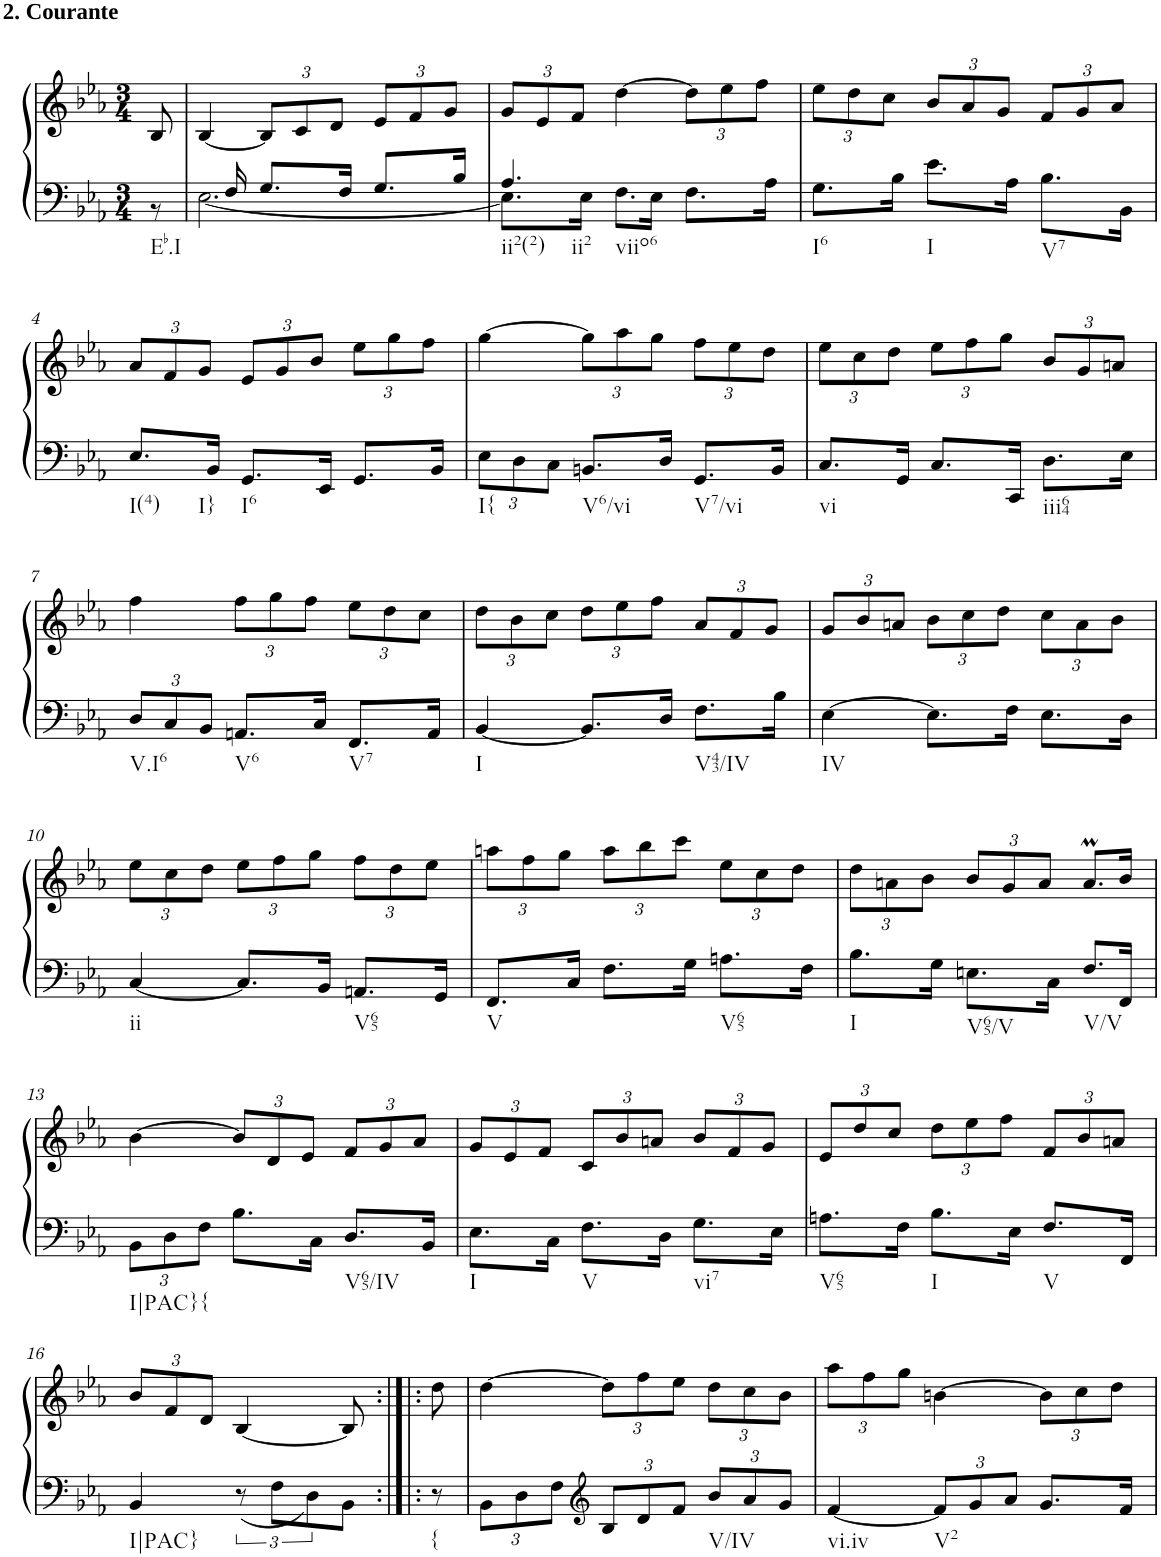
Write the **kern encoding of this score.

**kern	**kern
*part1	*part1
*staff2	*staff1
*I"Klavier linke Hand	*
*clefF4	*clefG2
*k[b-e-a-]	*k[b-e-a-]
*M3/4	*M3/4
=	=
*^	*
!	!	!LO:TX:a:B:t=2. Courante
!LO:TX:b:t=Eb.I	!	!
8ryy	8r	8B-/
=1	=1	=1
8.ryy	[2.E-\	[4B-/
16F/	.	.
*	*	*Xbrackettup
8.G/L	.	12B-/L]
.	.	12c/
.	.	12d/J
16F/Jk	.	.
8.G/L	.	12e-/L
.	.	12f/
.	.	12g/J
16B-/Jk	.	.
=2	=2	=2
!LO:TX:b:t=ii2(2)	!	!
!LO:TX:b:t=ii2	!	!
!LO:TX:b:t=viio6	!	!
4.A-/	8.E-\L]	12g/L
.	.	12e-/
.	.	12f/J
.	16E-\Jk	.
.	8.F\L	[4dd\
8ryy	.	.
.	16E-\Jk	.
8ryy	8.F\L	12dd\L]
.	.	12ee-\
8ryy	.	.
.	.	12ff\J
.	16A-\Jk	.
=3	=3	=3
!LO:TX:b:t=I6	!	!
!LO:TX:b:t=I	!	!
!LO:TX:b:t=V7	!	!
2.ryy	8.G\L	12ee-\L
.	.	12dd\
.	.	12cc\J
.	16B-\Jk	.
.	8.e-\L	12b-/L
.	.	12a-/
.	.	12g/J
.	16A-\Jk	.
.	8.B-\L	12f/L
.	.	12g/
.	.	12a-/J
.	16BB-\Jk	.
!!LO:LB:g=z
=4	=4	=4
!LO:TX:b:t=I(4)	!	!
!LO:TX:b:t=I}	!	!
*v	*v	*
8.E-/L	12a-/L
.	12f/
.	12g/J
16BB-/Jk	.
!LO:TX:b:t=I6	!
8.GG/L	12e-/L
.	12g/
.	12b-/J
16EE-/Jk	.
8.GG/L	12ee-\L
.	12gg\
.	12ff\J
16BB-/Jk	.
=5	=5
*Xbrackettup	*
!LO:TX:b:t=I{	!
12E-\L	[4gg\
12D\	.
12C\J	.
!LO:TX:b:t=V6/vi	!
8.BBn/L	12gg\L]
.	12aa-\
.	12gg\J
16D/Jk	.
!LO:TX:b:t=V7/vi	!
8.GG/L	12ff\L
.	12ee-\
.	12dd\J
16BB/Jk	.
=6	=6
!LO:TX:b:t=vi	!
8.C/L	12ee-\L
.	12cc\
.	12dd\J
16GG/Jk	.
8.C/L	12ee-\L
.	12ff\
.	12gg\J
16CC/Jk	.
!LO:TX:b:t=iii64	!
8.D\L	12b-/L
.	12g/
.	12an/J
16E-\Jk	.
!!LO:LB:g=z
=7	=7
!LO:TX:b:t=V.I6	!
12D/L	4ff\
12C/	.
12BB-/J	.
!LO:TX:b:t=V6	!
8.AAn/L	12ff\L
.	12gg\
.	12ff\J
16C/Jk	.
!LO:TX:b:t=V7	!
8.FF/L	12ee-\L
.	12dd\
.	12cc\J
16AA/Jk	.
=8	=8
!LO:TX:b:t=I	!
[4BB-/	12dd\L
.	12b-\
.	12cc\J
8.BB-/L]	12dd\L
.	12ee-\
.	12ff\J
16D/Jk	.
!LO:TX:b:t=V43/IV	!
8.F\L	12a-/L
.	12f/
.	12g/J
16B-\Jk	.
=9	=9
!LO:TX:b:t=IV	!
[4E-\	12g/L
.	12b-/
.	12an/J
8.E-\L]	12b-\L
.	12cc\
.	12dd\J
16F\Jk	.
8.E-\L	12cc\L
.	12a\
.	12b-\J
16D\Jk	.
!!LO:LB:g=z
=10	=10
!LO:TX:b:t=ii	!
[4C/	12ee-\L
.	12cc\
.	12dd\J
8.C/L]	12ee-\L
.	12ff\
.	12gg\J
16BB-/Jk	.
!LO:TX:b:t=V65	!
8.AAn/L	12ff\L
.	12dd\
.	12ee-\J
16GG/Jk	.
=11	=11
!LO:TX:b:t=V	!
8.FF/L	12aan\L
.	12ff\
.	12gg\J
16C/Jk	.
8.F\L	12aa\L
.	12bb-\
.	12ccc\J
16G\Jk	.
!LO:TX:b:t=V65	!
8.An\L	12ee-\L
.	12cc\
.	12dd\J
16F\Jk	.
=12	=12
!LO:TX:b:t=I	!
8.B-\L	12dd\L
.	12an\
.	12b-\J
16G\Jk	.
!LO:TX:b:t=V65/V	!
8.En\L	12b-/L
.	12g/
.	12a/J
16C\Jk	.
!LO:TX:b:t=V/V	!
8.F/L	8.am/L
16FF/Jk	16b-/Jk
!!LO:LB:g=z
=13	=13
!LO:TX:b:t=I|PAC}{	!
12BB-\L	[4b-\
12D\	.
12F\J	.
8.B-\L	12b-/L]
.	12d/
.	12e-/J
16C\Jk	.
!LO:TX:b:t=V65/IV	!
8.D/L	12f/L
.	12g/
.	12a-/J
16BB-/Jk	.
=14	=14
!LO:TX:b:t=I	!
8.E-\L	12g/L
.	12e-/
.	12f/J
16C\Jk	.
!LO:TX:b:t=V	!
8.F\L	12c/L
.	12b-/
.	12an/J
16D\Jk	.
!LO:TX:b:t=vi7	!
8.G\L	12b-/L
.	12f/
.	12g/J
16E-\Jk	.
=15	=15
!LO:TX:b:t=V65	!
8.An\L	12e-/L
.	12dd/
.	12cc/J
16F\Jk	.
!LO:TX:b:t=I	!
8.B-\L	12dd\L
.	12ee-\
.	12ff\J
16E-\Jk	.
!LO:TX:b:t=V	!
8.F/L	12f/L
.	12b-/
.	12an/J
16FF/Jk	.
!!LO:LB:g=z
=16	=16
!LO:TX:b:t=I|PAC}	!
4BB-/	12b-/L
.	12f/
.	12d/J
*brackettup	*
12r	[4B-/
12F\L	.
12D\	.
8BB-\J	8B-/]
=16X1:|!|:	=16X1:|!|:
!LO:TX:b:t={	!
8r	8dd\
=17	=17
*Xbrackettup	*
12BB-\L	[4dd\
12D\	.
12F\J	.
*clefG2	*
12B-/L	12dd\L]
12d/	12ff\
12f/J	12ee-\J
!LO:TX:b:t=V/IV	!
12b-/L	12dd\L
12a-/	12cc\
12g/J	12b-\J
=18	=18
!LO:TX:b:t=vi.iv	!
[4f/	12aa-\L
.	12ff\
.	12gg\J
!LO:TX:b:t=V2	!
12f/L]	[4bn\
12g/	.
12a-/J	.
8.g/L	12b\L]
.	12cc\
.	12dd\J
16f/Jk	.
=	=
*-	*-
